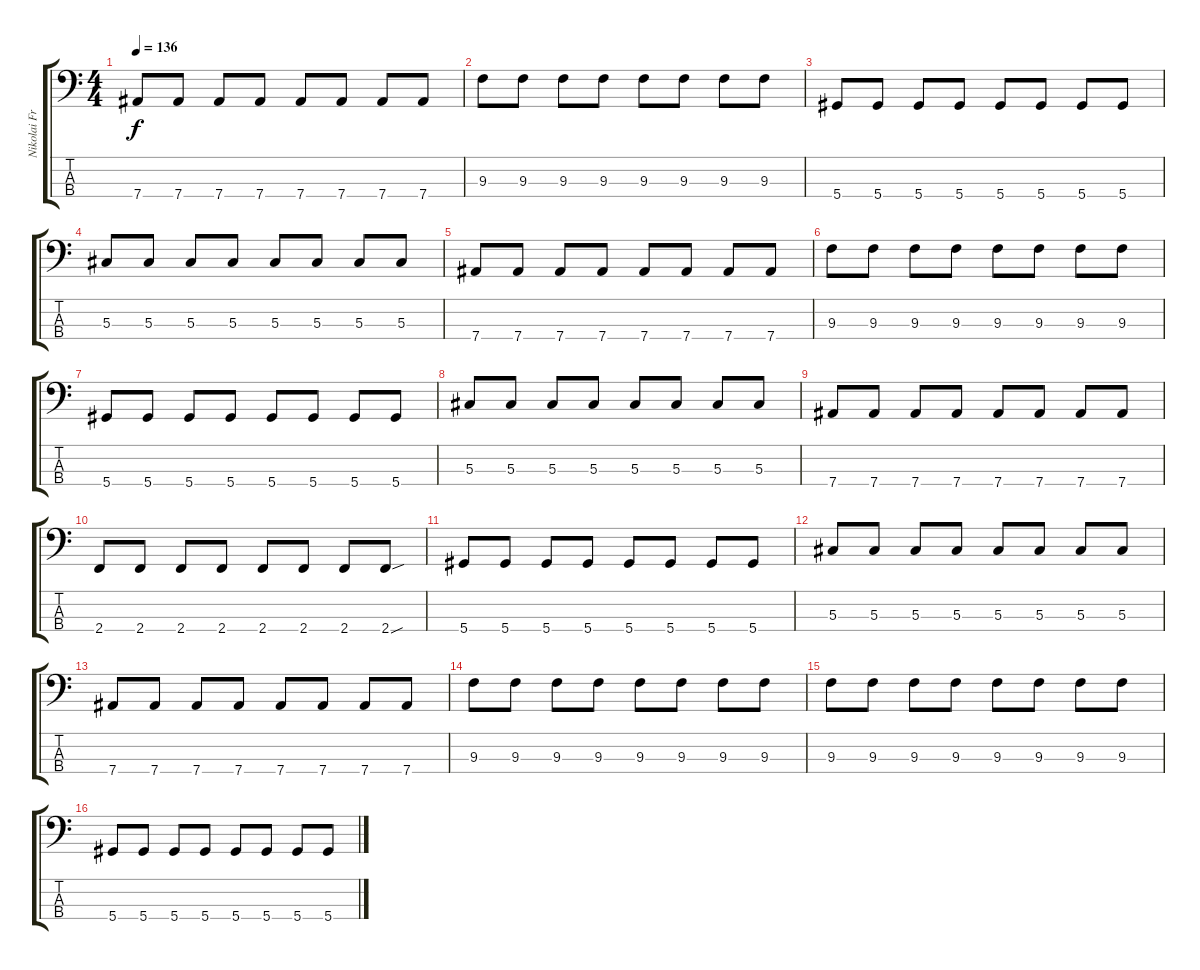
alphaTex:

\track ("Nikolai Fraiture" "Nikolai Fr") {instrument electricbassfinger}
\staff {score tabs}
\tuning (Gb2 Db2 Ab1 Eb1) {hide}
\ts (4 4)
\tempo 136
\clef f4
\ks c
7.4.8{dy f} 7.4.8 7.4.8 7.4.8 7.4.8 7.4.8 7.4.8 7.4.8 |
9.3.8 9.3.8 9.3.8 9.3.8 9.3.8 9.3.8 9.3.8 9.3.8 |
5.4.8 5.4.8 5.4.8 5.4.8 5.4.8 5.4.8 5.4.8 5.4.8 |
5.3.8 5.3.8 5.3.8 5.3.8 5.3.8 5.3.8 5.3.8 5.3.8 |
7.4.8 7.4.8 7.4.8 7.4.8 7.4.8 7.4.8 7.4.8 7.4.8 |
9.3.8 9.3.8 9.3.8 9.3.8 9.3.8 9.3.8 9.3.8 9.3.8 |
5.4.8 5.4.8 5.4.8 5.4.8 5.4.8 5.4.8 5.4.8 5.4.8 |
5.3.8 5.3.8 5.3.8 5.3.8 5.3.8 5.3.8 5.3.8 5.3.8 |
7.4.8 7.4.8 7.4.8 7.4.8 7.4.8 7.4.8 7.4.8 7.4.8 |
2.4.8 2.4.8 2.4.8 2.4.8 2.4.8 2.4.8 2.4.8 2.4{sou}.8 |
5.4.8 5.4.8 5.4.8 5.4.8 5.4.8 5.4.8 5.4.8 5.4.8 |
5.3.8 5.3.8 5.3.8 5.3.8 5.3.8 5.3.8 5.3.8 5.3.8 |
7.4.8 7.4.8 7.4.8 7.4.8 7.4.8 7.4.8 7.4.8 7.4.8 |
9.3.8 9.3.8 9.3.8 9.3.8 9.3.8 9.3.8 9.3.8 9.3.8 |
9.3.8 9.3.8 9.3.8 9.3.8 9.3.8 9.3.8 9.3.8 9.3.8 |
5.4.8 5.4.8 5.4.8 5.4.8 5.4.8 5.4.8 5.4.8 5.4.8
